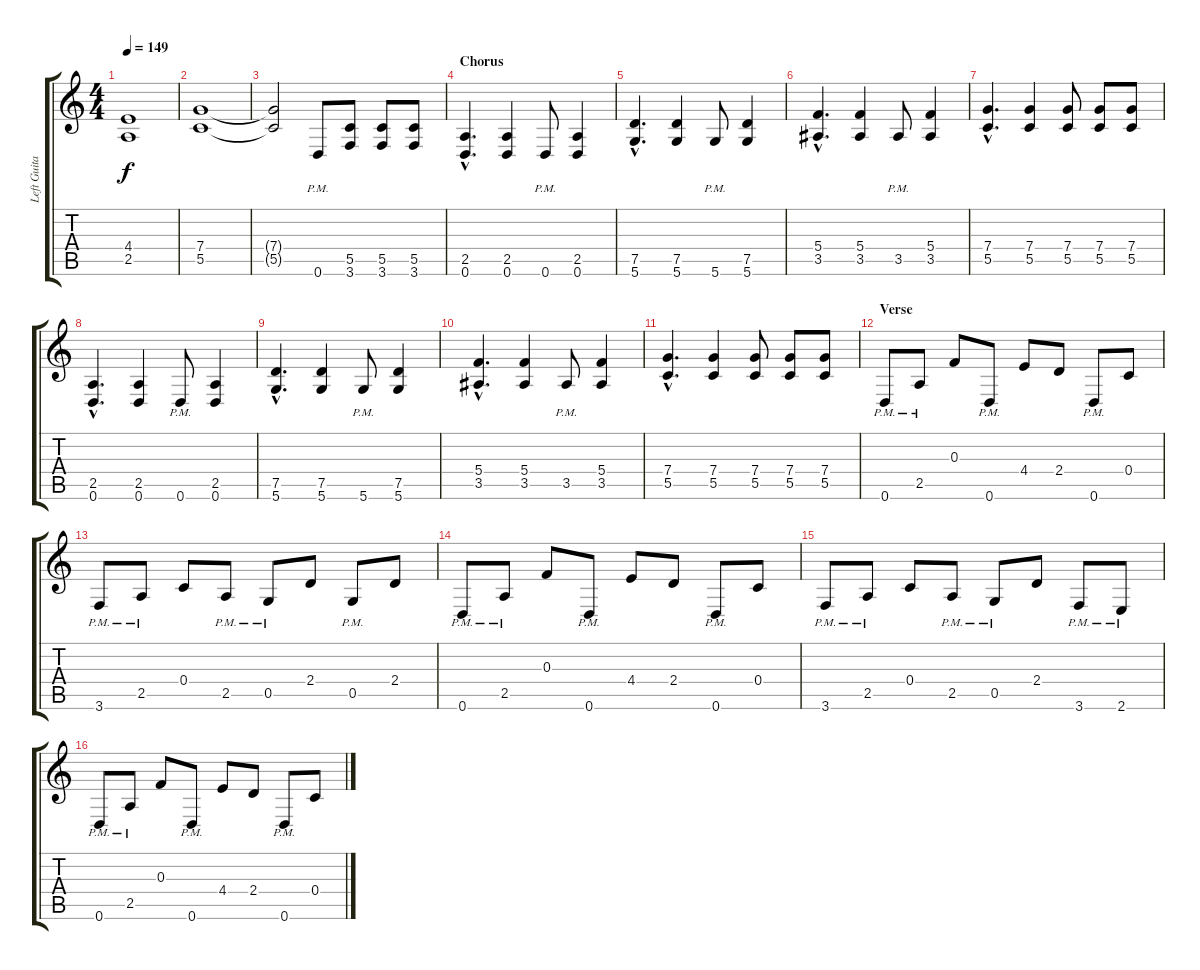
\track ("Left Guitar" "Left Guita") {instrument distortionguitar}
\staff {score tabs}
\tuning (D4 A3 F3 C3 G2 D2) {hide}
\ts (4 4)
\tempo 149
\clef g2
\ks c
(4.4 2.5).1{dy f} |
(7.4 5.5).1 |
(7.4{t} 5.5{t}).2 0.6{pm}.8 (5.5 3.6).8 (5.5 3.6).8 (5.5 3.6).8 |
\section ("" "Chorus")
(2.5{hac} 0.6{hac}).4{d} (2.5 0.6).4 0.6{pm}.8 (2.5 0.6).4 |
(7.5{hac} 5.6{hac}).4{d} (7.5 5.6).4 5.6{pm}.8 (7.5 5.6).4 |
(5.4{hac} 3.5{hac}).4{d} (5.4 3.5).4 3.5{pm}.8 (5.4 3.5).4 |
(7.4{hac} 5.5{hac}).4{d} (7.4 5.5).4 (7.4 5.5).8 (7.4 5.5).8 (7.4 5.5).8 |
(2.5{hac} 0.6{hac}).4{d} (2.5 0.6).4 0.6{pm}.8 (2.5 0.6).4 |
(7.5{hac} 5.6{hac}).4{d} (7.5 5.6).4 5.6{pm}.8 (7.5 5.6).4 |
(5.4{hac} 3.5{hac}).4{d} (5.4 3.5).4 3.5{pm}.8 (5.4 3.5).4 |
(7.4{hac} 5.5{hac}).4{d} (7.4 5.5).4 (7.4 5.5).8 (7.4 5.5).8 (7.4 5.5).8 |
\section ("" "Verse")
0.6{pm}.8 2.5{pm}.8 0.3.8 0.6{pm}.8 4.4.8 2.4.8 0.6{pm}.8 0.4.8 |
3.6{pm}.8 2.5{pm}.8 0.4.8 2.5{pm}.8 0.5{pm}.8 2.4.8 0.5{pm}.8 2.4.8 |
0.6{pm}.8 2.5{pm}.8 0.3.8 0.6{pm}.8 4.4.8 2.4.8 0.6{pm}.8 0.4.8 |
3.6{pm}.8 2.5{pm}.8 0.4.8 2.5{pm}.8 0.5{pm}.8 2.4.8 3.6{pm}.8 2.6{pm}.8 |
0.6{pm}.8 2.5{pm}.8 0.3.8 0.6{pm}.8 4.4.8 2.4.8 0.6{pm}.8 0.4.8
